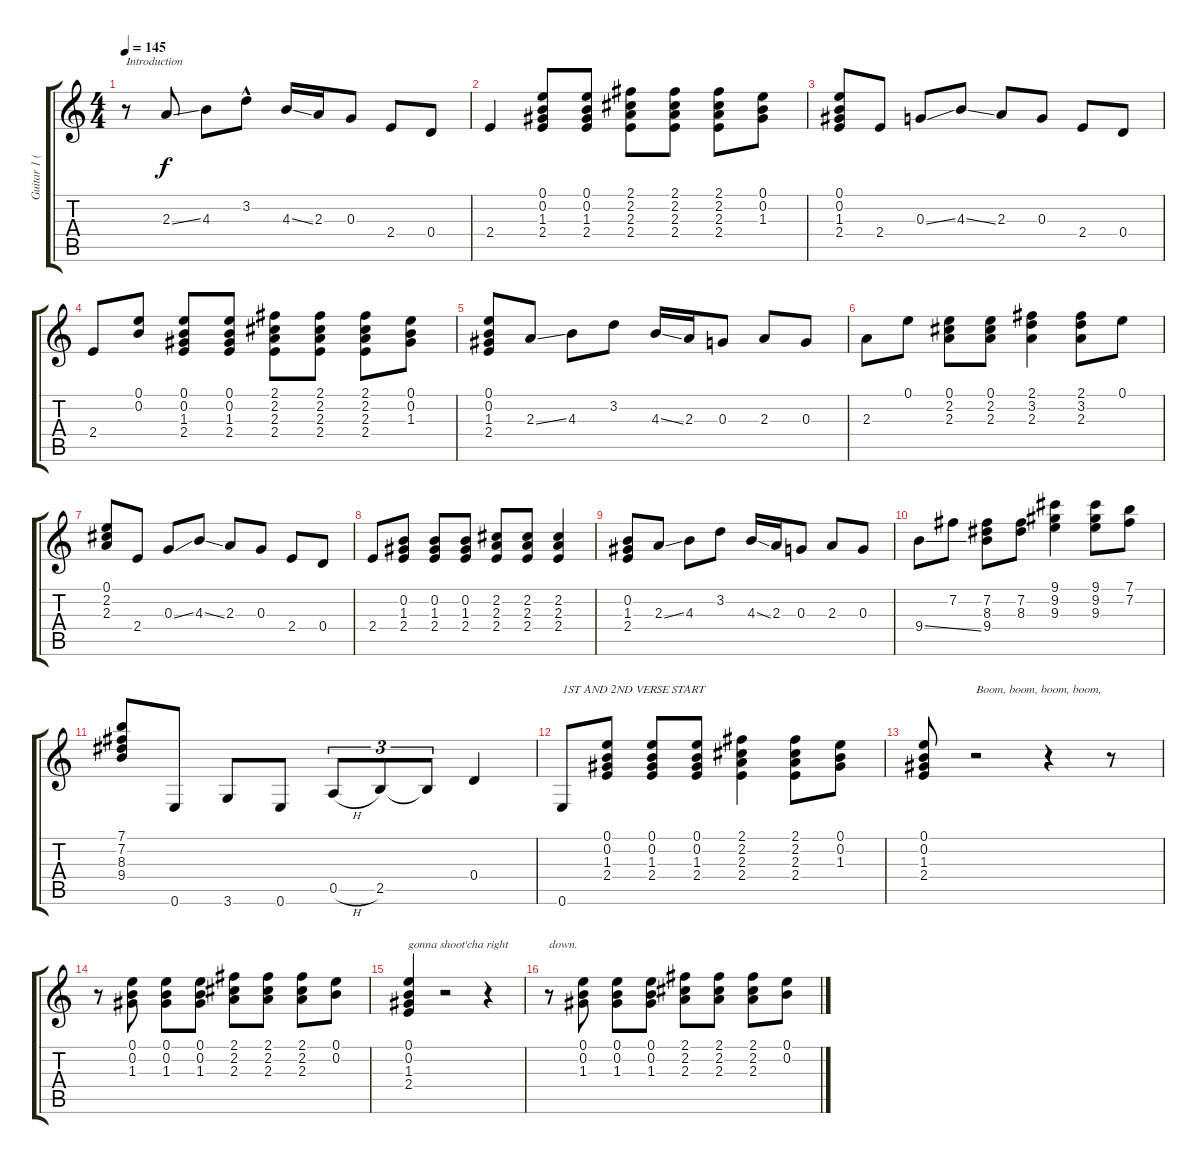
\track ("Guitar 1 (Lead)" "Guitar 1 (") {instrument electricguitarclean}
\staff {score tabs}
\tuning (E4 B3 G3 D3 A2 E2) {hide}
\ts (4 4)
\tempo 145
\clef g2
\ks c
r.8{txt "Introduction" dy f instrument electricguitarclean} 2.3{ss}.8 4.3.8 3.2{hac}.8 4.3{ss}.16 2.3.16 0.3.8 2.4.8 0.4.8 |
2.4.4 (0.1 0.2 1.3 2.4).8 (0.1 0.2 1.3 2.4).8 (2.1 2.2 2.3 2.4).8 (2.1 2.2 2.3 2.4).8 (2.1 2.2 2.3 2.4).8 (0.1 0.2 1.3).8 |
(0.1 0.2 1.3 2.4).8 2.4.8 0.3{ss}.8 4.3{ss}.8 2.3.8 0.3.8 2.4.8 0.4.8 |
2.4.8 (0.1 0.2).8 (0.1 0.2 1.3 2.4).8 (0.1 0.2 1.3 2.4).8 (2.1 2.2 2.3 2.4).8 (2.1 2.2 2.3 2.4).8 (2.1 2.2 2.3 2.4).8 (0.1 0.2 1.3).8 |
(0.1 0.2 1.3 2.4).8 2.3{ss}.8 4.3.8 3.2.8 4.3{ss}.16 2.3.16 0.3.8 2.3.8 0.3.8 |
2.3.8 0.1.8 (0.1 2.2 2.3).8 (0.1 2.2 2.3).8 (2.1 3.2 2.3).4 (2.1 3.2 2.3).8 0.1.8 |
(0.1 2.2 2.3).8 2.4.8 0.3{ss}.8 4.3{ss}.8 2.3.8 0.3.8 2.4.8 0.4.8 |
2.4.8 (0.2 1.3 2.4).8 (0.2 1.3 2.4).8 (0.2 1.3 2.4).8 (2.2 2.3 2.4).8 (2.2 2.3 2.4).8 (2.2 2.3 2.4).4 |
(0.2 1.3 2.4).8 2.3{ss}.8 4.3.8 3.2.8 4.3{ss}.16 2.3.16 0.3.8 2.3.8 0.3.8 |
9.4{ss}.8 7.2.8 (7.2 8.3 9.4).8 (7.2 8.3).8 (9.1 9.2 9.3).4 (9.1 9.2 9.3).8 (7.1 7.2).8 |
(7.1 7.2 8.3 9.4).8 0.6.8 3.6.8 0.6.8 0.5{h}.8{tu (3 2)} 2.5.8{tu (3 2)} 2.5{t}.8{tu (3 2)} 0.4.4 |
0.6.8{txt "1ST AND 2ND VERSE START"} (0.1 0.2 1.3 2.4).8 (0.1 0.2 1.3 2.4).8 (0.1 0.2 1.3 2.4).8 (2.1 2.2 2.3 2.4).4 (2.1 2.2 2.3 2.4).8 (0.1 0.2 1.3).8 |
(0.1 0.2 1.3 2.4).8 r.2{txt "Boom, boom, boom, boom,"} r.4 r.8 |
r.8 (0.1 0.2 1.3).8 (0.1 0.2 1.3).8 (0.1 0.2 1.3).8 (2.1 2.2 2.3).8 (2.1 2.2 2.3).8 (2.1 2.2 2.3).8 (0.1 0.2).8 |
(0.1 0.2 1.3 2.4).4{txt "gonna shoot'cha right "} r.2 r.4 |
r.8{txt "down."} (0.1 0.2 1.3).8 (0.1 0.2 1.3).8 (0.1 0.2 1.3).8 (2.1 2.2 2.3).8 (2.1 2.2 2.3).8 (2.1 2.2 2.3).8 (0.1 0.2).8
